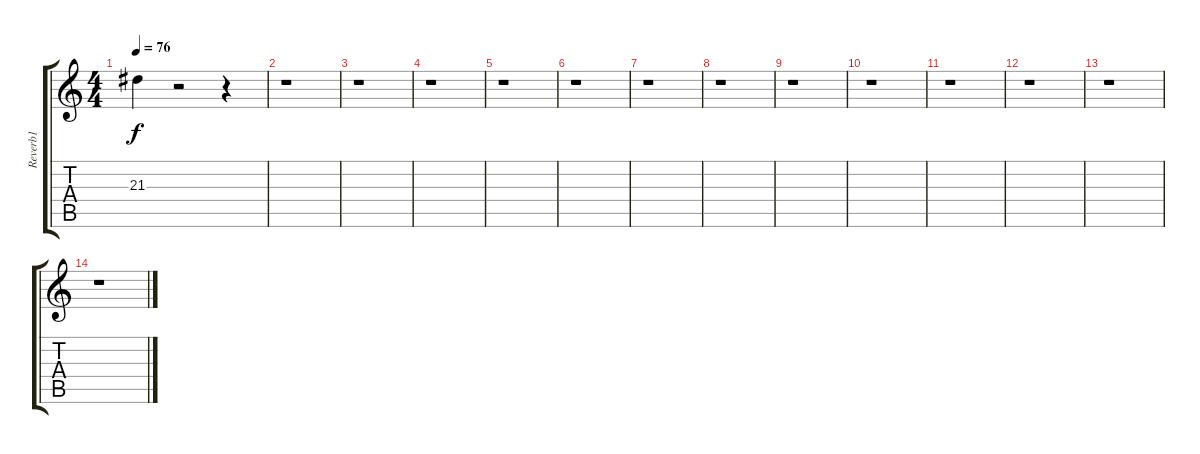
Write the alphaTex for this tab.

\track ("Reverb1" "Reverb1") {instrument orchestralharp}
\staff {score tabs}
\tuning (Eb4 Bb3 Gb3 Db3 Ab2 Eb2) {hide}
\ts (4 4)
\tempo 76
\clef g2
\ks c
21.3{t}.4{dy f} r.2 r.4 |
r.1 |
r.1 |
r.1 |
r.1 |
r.1 |
r.1 |
r.1 |
r.1 |
r.1 |
r.1 |
r.1 |
r.1 |
r.1
